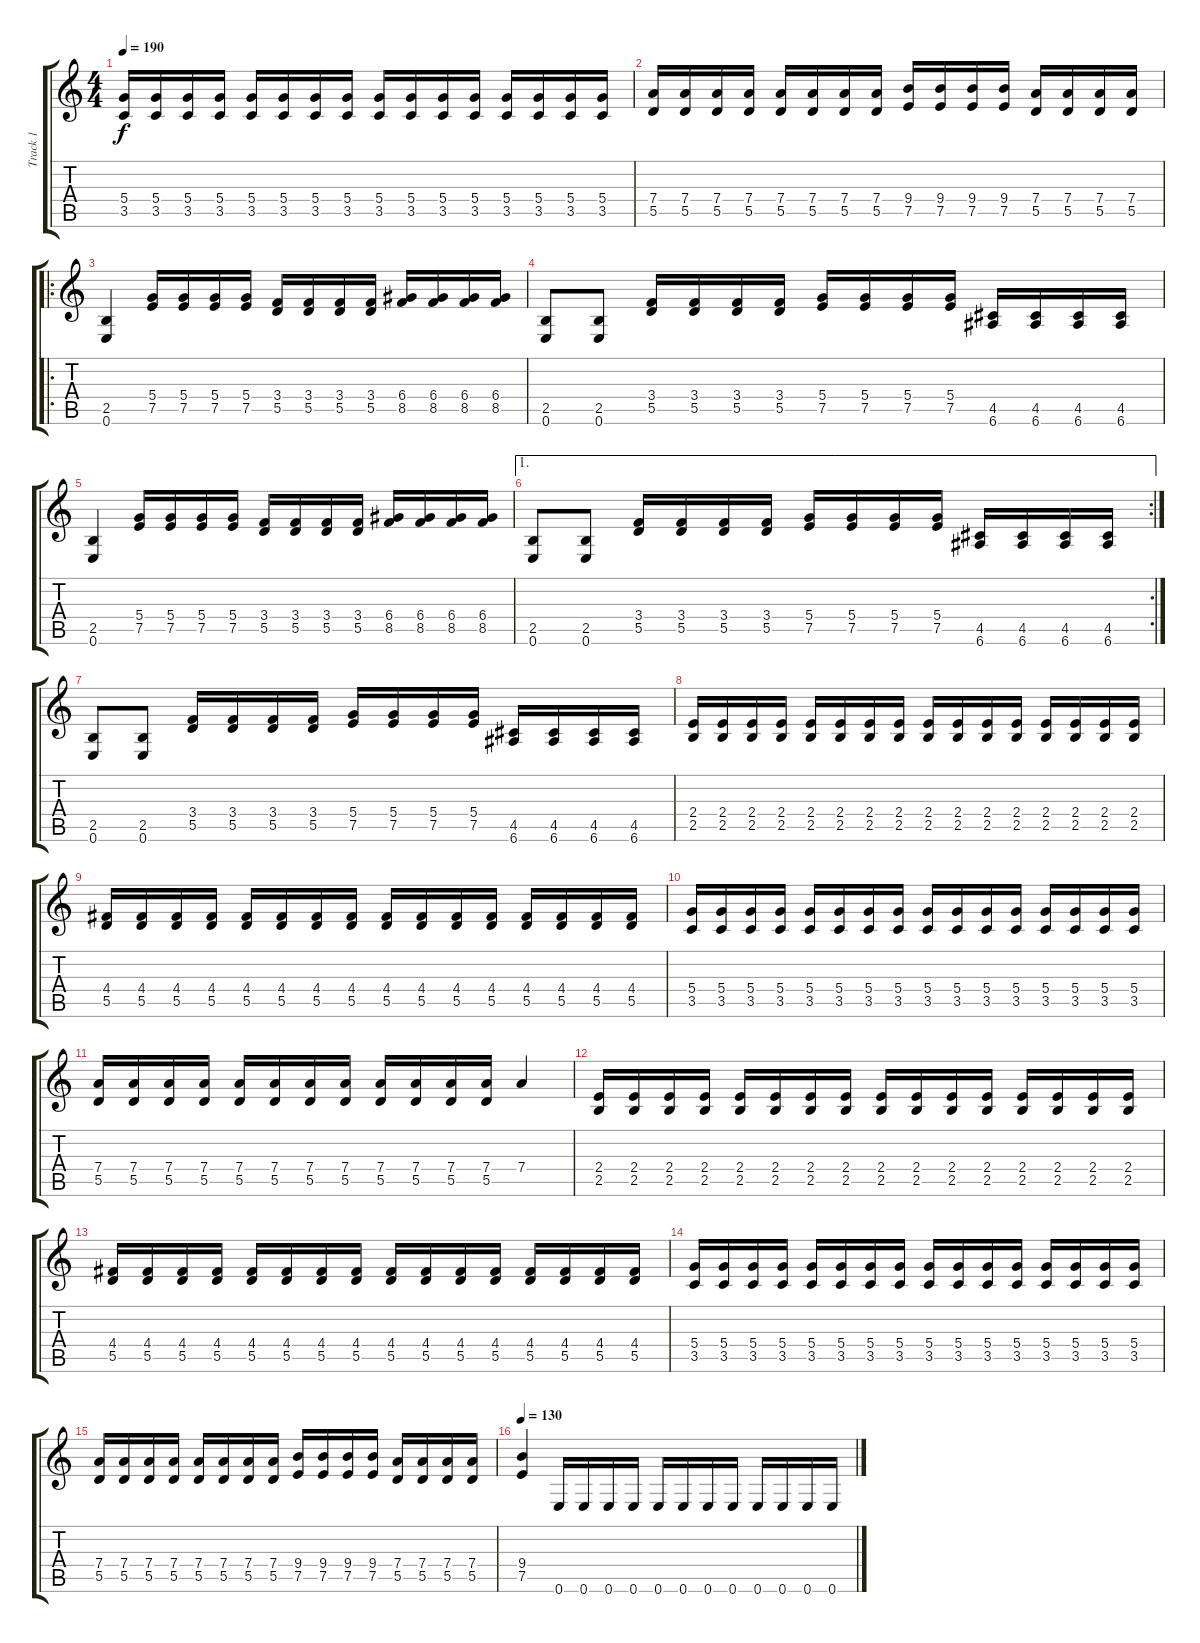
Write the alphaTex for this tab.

\track ("Track 1" "Track 1") {instrument distortionguitar}
\staff {score tabs}
\tuning (E4 B3 G3 D3 A2 E2) {hide}
\ts (4 4)
\tempo 190
\clef g2
\ks c
(5.4 3.5).16{dy f} (5.4 3.5).16 (5.4 3.5).16 (5.4 3.5).16 (5.4 3.5).16 (5.4 3.5).16 (5.4 3.5).16 (5.4 3.5).16 (5.4 3.5).16 (5.4 3.5).16 (5.4 3.5).16 (5.4 3.5).16 (5.4 3.5).16 (5.4 3.5).16 (5.4 3.5).16 (5.4 3.5).16 |
(7.4 5.5).16 (7.4 5.5).16 (7.4 5.5).16 (7.4 5.5).16 (7.4 5.5).16 (7.4 5.5).16 (7.4 5.5).16 (7.4 5.5).16 (9.4 7.5).16 (9.4 7.5).16 (9.4 7.5).16 (9.4 7.5).16 (7.4 5.5).16 (7.4 5.5).16 (7.4 5.5).16 (7.4 5.5).16 |
\ro
(2.5 0.6).4 (5.4 7.5).16 (5.4 7.5).16 (5.4 7.5).16 (5.4 7.5).16 (3.4 5.5).16 (3.4 5.5).16 (3.4 5.5).16 (3.4 5.5).16 (6.4 8.5).16 (6.4 8.5).16 (6.4 8.5).16 (6.4 8.5).16 |
(2.5 0.6).8 (2.5 0.6).8 (3.4 5.5).16 (3.4 5.5).16 (3.4 5.5).16 (3.4 5.5).16 (5.4 7.5).16 (5.4 7.5).16 (5.4 7.5).16 (5.4 7.5).16 (4.5 6.6).16 (4.5 6.6).16 (4.5 6.6).16 (4.5 6.6).16 |
(2.5 0.6).4 (5.4 7.5).16 (5.4 7.5).16 (5.4 7.5).16 (5.4 7.5).16 (3.4 5.5).16 (3.4 5.5).16 (3.4 5.5).16 (3.4 5.5).16 (6.4 8.5).16 (6.4 8.5).16 (6.4 8.5).16 (6.4 8.5).16 |
\ae 1
\rc 2
(2.5 0.6).8 (2.5 0.6).8 (3.4 5.5).16 (3.4 5.5).16 (3.4 5.5).16 (3.4 5.5).16 (5.4 7.5).16 (5.4 7.5).16 (5.4 7.5).16 (5.4 7.5).16 (4.5 6.6).16 (4.5 6.6).16 (4.5 6.6).16 (4.5 6.6).16 |
(2.5 0.6).8 (2.5 0.6).8 (3.4 5.5).16 (3.4 5.5).16 (3.4 5.5).16 (3.4 5.5).16 (5.4 7.5).16 (5.4 7.5).16 (5.4 7.5).16 (5.4 7.5).16 (4.5 6.6).16 (4.5 6.6).16 (4.5 6.6).16 (4.5 6.6).16 |
(2.4 2.5).16 (2.4 2.5).16 (2.4 2.5).16 (2.4 2.5).16 (2.4 2.5).16 (2.4 2.5).16 (2.4 2.5).16 (2.4 2.5).16 (2.4 2.5).16 (2.4 2.5).16 (2.4 2.5).16 (2.4 2.5).16 (2.4 2.5).16 (2.4 2.5).16 (2.4 2.5).16 (2.4 2.5).16 |
(4.4 5.5).16 (4.4 5.5).16 (4.4 5.5).16 (4.4 5.5).16 (4.4 5.5).16 (4.4 5.5).16 (4.4 5.5).16 (4.4 5.5).16 (4.4 5.5).16 (4.4 5.5).16 (4.4 5.5).16 (4.4 5.5).16 (4.4 5.5).16 (4.4 5.5).16 (4.4 5.5).16 (4.4 5.5).16 |
(5.4 3.5).16 (5.4 3.5).16 (5.4 3.5).16 (5.4 3.5).16 (5.4 3.5).16 (5.4 3.5).16 (5.4 3.5).16 (5.4 3.5).16 (5.4 3.5).16 (5.4 3.5).16 (5.4 3.5).16 (5.4 3.5).16 (5.4 3.5).16 (5.4 3.5).16 (5.4 3.5).16 (5.4 3.5).16 |
(7.4 5.5).16 (7.4 5.5).16 (7.4 5.5).16 (7.4 5.5).16 (7.4 5.5).16 (7.4 5.5).16 (7.4 5.5).16 (7.4 5.5).16 (7.4 5.5).16 (7.4 5.5).16 (7.4 5.5).16 (7.4 5.5).16 7.4.4{instrument guitarharmonics} |
(2.4 2.5).16{instrument distortionguitar} (2.4 2.5).16 (2.4 2.5).16 (2.4 2.5).16 (2.4 2.5).16 (2.4 2.5).16 (2.4 2.5).16 (2.4 2.5).16 (2.4 2.5).16 (2.4 2.5).16 (2.4 2.5).16 (2.4 2.5).16 (2.4 2.5).16 (2.4 2.5).16 (2.4 2.5).16 (2.4 2.5).16 |
(4.4 5.5).16 (4.4 5.5).16 (4.4 5.5).16 (4.4 5.5).16 (4.4 5.5).16 (4.4 5.5).16 (4.4 5.5).16 (4.4 5.5).16 (4.4 5.5).16 (4.4 5.5).16 (4.4 5.5).16 (4.4 5.5).16 (4.4 5.5).16 (4.4 5.5).16 (4.4 5.5).16 (4.4 5.5).16 |
(5.4 3.5).16 (5.4 3.5).16 (5.4 3.5).16 (5.4 3.5).16 (5.4 3.5).16 (5.4 3.5).16 (5.4 3.5).16 (5.4 3.5).16 (5.4 3.5).16 (5.4 3.5).16 (5.4 3.5).16 (5.4 3.5).16 (5.4 3.5).16 (5.4 3.5).16 (5.4 3.5).16 (5.4 3.5).16 |
(7.4 5.5).16 (7.4 5.5).16 (7.4 5.5).16 (7.4 5.5).16 (7.4 5.5).16 (7.4 5.5).16 (7.4 5.5).16 (7.4 5.5).16 (9.4 7.5).16 (9.4 7.5).16 (9.4 7.5).16 (9.4 7.5).16 (7.4 5.5).16 (7.4 5.5).16 (7.4 5.5).16 (7.4 5.5).16 |
\tempo 130
(9.4 7.5).4 0.6.16 0.6.16 0.6.16 0.6.16 0.6.16 0.6.16 0.6.16 0.6.16 0.6.16 0.6.16 0.6.16 0.6.16
